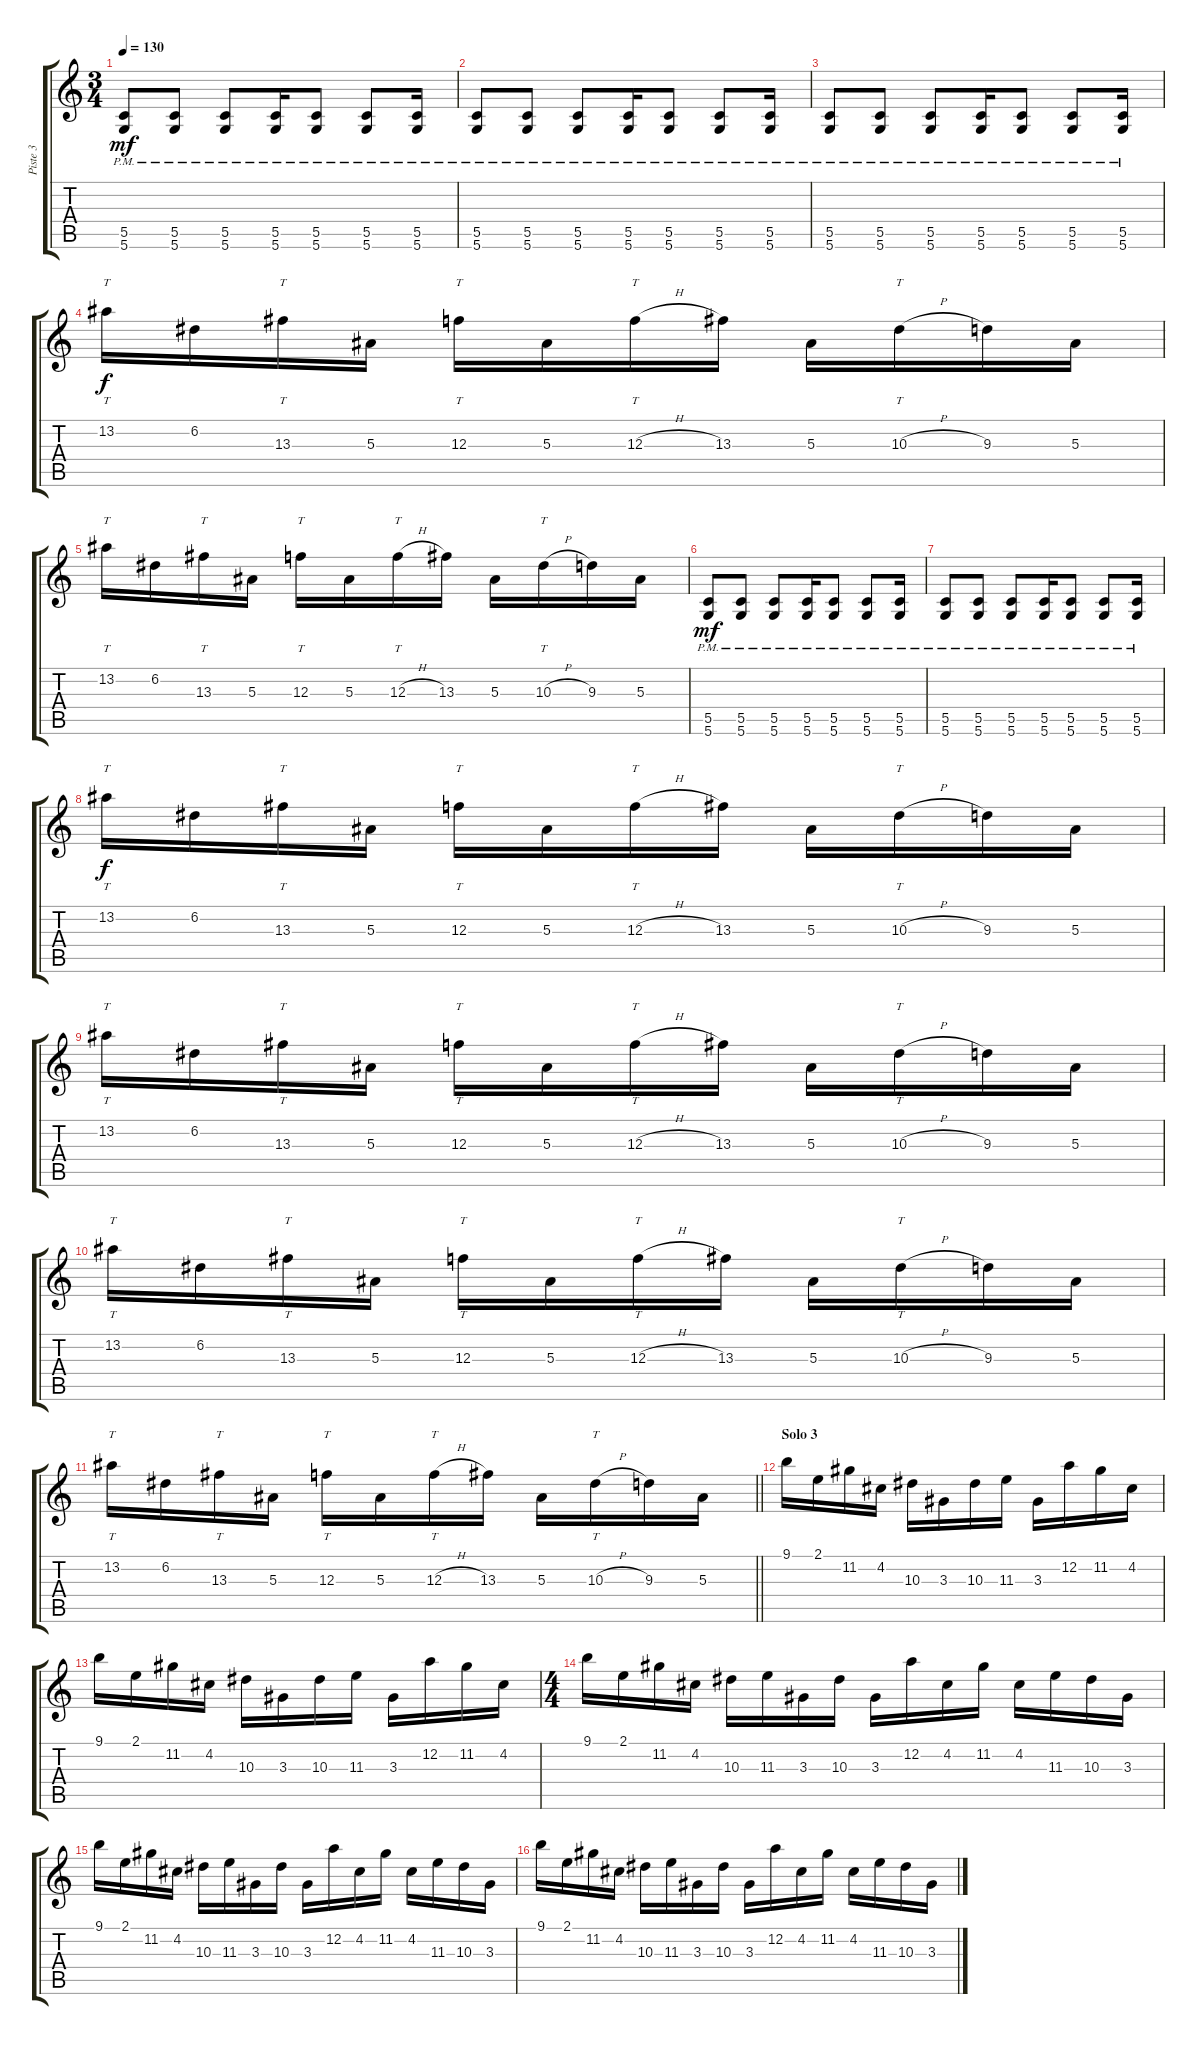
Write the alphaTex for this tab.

\track ("Piste 3" "Piste 3") {instrument distortionguitar}
\staff {score tabs}
\tuning (D4 A3 F3 C3 G2 D2) {hide}
\ts (3 4)
\tempo 130
\clef g2
\ks c
(5.5{pm} 5.6{pm}).8{dy mf} (5.5{pm} 5.6{pm}).8 (5.5{pm} 5.6{pm}).8 (5.5{pm} 5.6{pm}).16 (5.5{pm} 5.6{pm}).8 (5.5{pm} 5.6{pm}).8 (5.5{pm} 5.6{pm}).16 |
(5.5{pm} 5.6{pm}).8 (5.5{pm} 5.6{pm}).8 (5.5{pm} 5.6{pm}).8 (5.5{pm} 5.6{pm}).16 (5.5{pm} 5.6{pm}).8 (5.5{pm} 5.6{pm}).8 (5.5{pm} 5.6{pm}).16 |
(5.5{pm} 5.6{pm}).8 (5.5{pm} 5.6{pm}).8 (5.5{pm} 5.6{pm}).8 (5.5{pm} 5.6{pm}).16 (5.5{pm} 5.6{pm}).8 (5.5{pm} 5.6{pm}).8 (5.5{pm} 5.6{pm}).16 |
13.2.16{tt dy f} 6.2.16 13.3.16{tt} 5.3.16 12.3.16{tt} 5.3.16 12.3{h}.16{tt} 13.3.16 5.3.16 10.3{h}.16{tt} 9.3.16 5.3.16 |
13.2.16{tt} 6.2.16 13.3.16{tt} 5.3.16 12.3.16{tt} 5.3.16 12.3{h}.16{tt} 13.3.16 5.3.16 10.3{h}.16{tt} 9.3.16 5.3.16 |
(5.5{pm} 5.6{pm}).8{dy mf} (5.5{pm} 5.6{pm}).8 (5.5{pm} 5.6{pm}).8 (5.5{pm} 5.6{pm}).16 (5.5{pm} 5.6{pm}).8 (5.5{pm} 5.6{pm}).8 (5.5{pm} 5.6{pm}).16 |
(5.5{pm} 5.6{pm}).8 (5.5{pm} 5.6{pm}).8 (5.5{pm} 5.6{pm}).8 (5.5{pm} 5.6{pm}).16 (5.5{pm} 5.6{pm}).8 (5.5{pm} 5.6{pm}).8 (5.5{pm} 5.6{pm}).16 |
13.2.16{tt dy f} 6.2.16 13.3.16{tt} 5.3.16 12.3.16{tt} 5.3.16 12.3{h}.16{tt} 13.3.16 5.3.16 10.3{h}.16{tt} 9.3.16 5.3.16 |
13.2.16{tt} 6.2.16 13.3.16{tt} 5.3.16 12.3.16{tt} 5.3.16 12.3{h}.16{tt} 13.3.16 5.3.16 10.3{h}.16{tt} 9.3.16 5.3.16 |
13.2.16{tt} 6.2.16 13.3.16{tt} 5.3.16 12.3.16{tt} 5.3.16 12.3{h}.16{tt} 13.3.16 5.3.16 10.3{h}.16{tt} 9.3.16 5.3.16 |
\barLineRight lightlight
13.2.16{tt} 6.2.16 13.3.16{tt} 5.3.16 12.3.16{tt} 5.3.16 12.3{h}.16{tt} 13.3.16 5.3.16 10.3{h}.16{tt} 9.3.16 5.3.16 |
\section ("" "Solo 3")
9.1.16 2.1.16 11.2.16 4.2.16 10.3.16 3.3.16 10.3.16 11.3.16 3.3.16 12.2.16 11.2.16 4.2.16 |
9.1.16 2.1.16 11.2.16 4.2.16 10.3.16 3.3.16 10.3.16 11.3.16 3.3.16 12.2.16 11.2.16 4.2.16 |
\ts (4 4)
9.1.16 2.1.16 11.2.16 4.2.16 10.3.16 11.3.16 3.3.16 10.3.16 3.3.16 12.2.16 4.2.16 11.2.16 4.2.16 11.3.16 10.3.16 3.3.16 |
9.1.16 2.1.16 11.2.16 4.2.16 10.3.16 11.3.16 3.3.16 10.3.16 3.3.16 12.2.16 4.2.16 11.2.16 4.2.16 11.3.16 10.3.16 3.3.16 |
9.1.16 2.1.16 11.2.16 4.2.16 10.3.16 11.3.16 3.3.16 10.3.16 3.3.16 12.2.16 4.2.16 11.2.16 4.2.16 11.3.16 10.3.16 3.3.16
